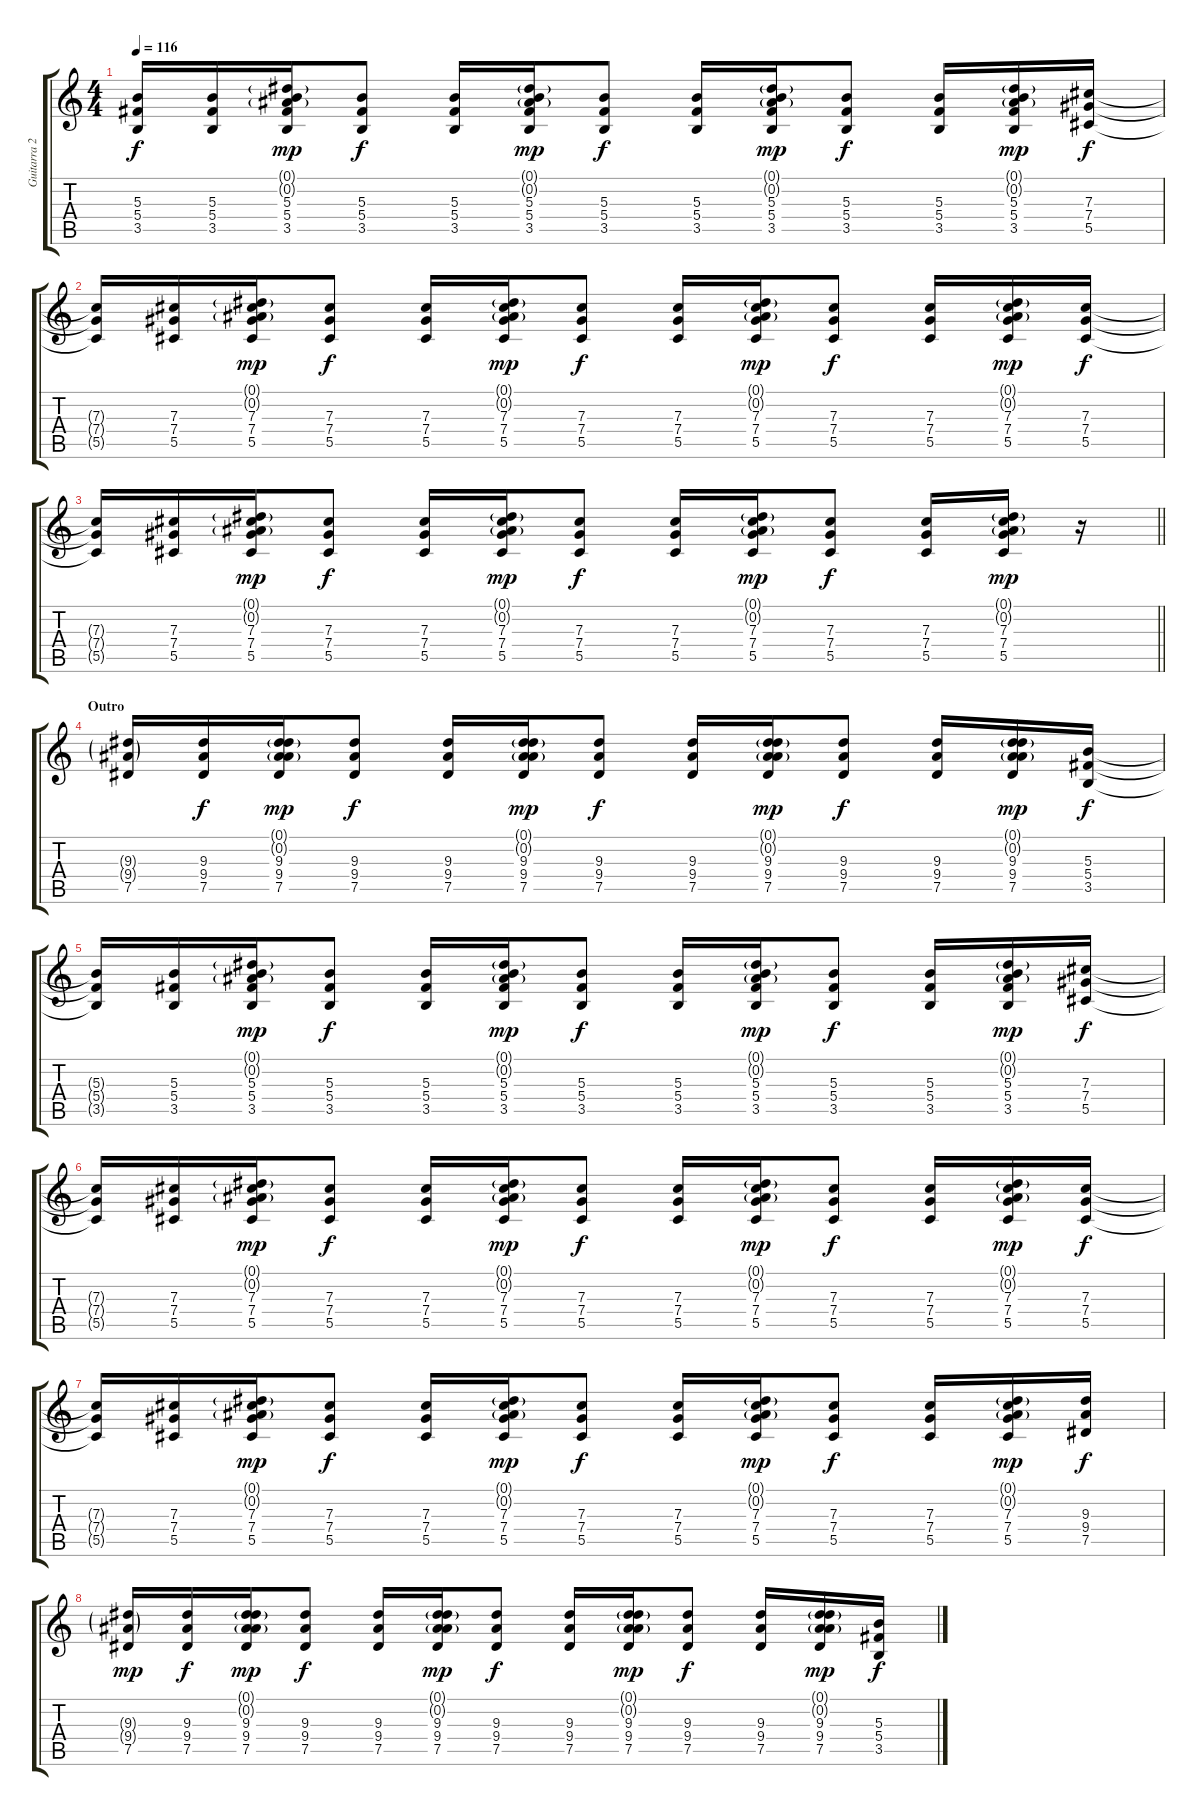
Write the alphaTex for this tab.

\track ("Guitarra 2" "Guitarra 2") {instrument distortionguitar}
\staff {score tabs}
\tuning (Eb4 Bb3 Gb3 Db3 Ab2 Eb2) {hide}
\ts (4 4)
\tempo 116
\clef g2
\ks c
(5.3{t} 5.4{t} 3.5{t}).16{dy f} (5.3 5.4 3.5).16 (0.1{g} 0.2{g} 5.3 5.4 3.5).16{dy mp} (5.3 5.4 3.5).8{dy f} (5.3 5.4 3.5).16 (0.1{g} 0.2{g} 5.3 5.4 3.5).16{dy mp} (5.3 5.4 3.5).8{dy f} (5.3 5.4 3.5).16 (0.1{g} 0.2{g} 5.3 5.4 3.5).16{dy mp} (5.3 5.4 3.5).8{dy f} (5.3 5.4 3.5).16 (0.1{g} 0.2{g} 5.3 5.4 3.5).16{dy mp} (7.3 7.4 5.5).16{dy f} |
(7.3{t} 7.4{t} 5.5{t}).16 (7.3 7.4 5.5).16 (0.1{g} 0.2{g} 7.3 7.4 5.5).16{dy mp} (7.3 7.4 5.5).8{dy f} (7.3 7.4 5.5).16 (0.1{g} 0.2{g} 7.3 7.4 5.5).16{dy mp} (7.3 7.4 5.5).8{dy f} (7.3 7.4 5.5).16 (0.1{g} 0.2{g} 7.3 7.4 5.5).16{dy mp} (7.3 7.4 5.5).8{dy f} (7.3 7.4 5.5).16 (0.1{g} 0.2{g} 7.3 7.4 5.5).16{dy mp} (7.3 7.4 5.5).16{dy f} |
\barLineRight lightlight
(7.3{t} 7.4{t} 5.5{t}).16 (7.3 7.4 5.5).16 (0.1{g} 0.2{g} 7.3 7.4 5.5).16{dy mp} (7.3 7.4 5.5).8{dy f} (7.3 7.4 5.5).16 (0.1{g} 0.2{g} 7.3 7.4 5.5).16{dy mp} (7.3 7.4 5.5).8{dy f} (7.3 7.4 5.5).16 (0.1{g} 0.2{g} 7.3 7.4 5.5).16{dy mp} (7.3 7.4 5.5).8{dy f} (7.3 7.4 5.5).16 (0.1{g} 0.2{g} 7.3 7.4 5.5).16{dy mp} r.16 |
\section ("" "Outro")
(9.3{g} 9.4{g} 7.5).16 (9.3 9.4 7.5).16{dy f} (0.1{g} 0.2{g} 9.3 9.4 7.5).16{dy mp} (9.3 9.4 7.5).8{dy f} (9.3 9.4 7.5).16 (0.1{g} 0.2{g} 9.3 9.4 7.5).16{dy mp} (9.3 9.4 7.5).8{dy f} (9.3 9.4 7.5).16 (0.1{g} 0.2{g} 9.3 9.4 7.5).16{dy mp} (9.3 9.4 7.5).8{dy f} (9.3 9.4 7.5).16 (0.1{g} 0.2{g} 9.3 9.4 7.5).16{dy mp} (5.3 5.4 3.5).16{dy f} |
(5.3{t} 5.4{t} 3.5{t}).16 (5.3 5.4 3.5).16 (0.1{g} 0.2{g} 5.3 5.4 3.5).16{dy mp} (5.3 5.4 3.5).8{dy f} (5.3 5.4 3.5).16 (0.1{g} 0.2{g} 5.3 5.4 3.5).16{dy mp} (5.3 5.4 3.5).8{dy f} (5.3 5.4 3.5).16 (0.1{g} 0.2{g} 5.3 5.4 3.5).16{dy mp} (5.3 5.4 3.5).8{dy f} (5.3 5.4 3.5).16 (0.1{g} 0.2{g} 5.3 5.4 3.5).16{dy mp} (7.3 7.4 5.5).16{dy f} |
(7.3{t} 7.4{t} 5.5{t}).16 (7.3 7.4 5.5).16 (0.1{g} 0.2{g} 7.3 7.4 5.5).16{dy mp} (7.3 7.4 5.5).8{dy f} (7.3 7.4 5.5).16 (0.1{g} 0.2{g} 7.3 7.4 5.5).16{dy mp} (7.3 7.4 5.5).8{dy f} (7.3 7.4 5.5).16 (0.1{g} 0.2{g} 7.3 7.4 5.5).16{dy mp} (7.3 7.4 5.5).8{dy f} (7.3 7.4 5.5).16 (0.1{g} 0.2{g} 7.3 7.4 5.5).16{dy mp} (7.3 7.4 5.5).16{dy f} |
(7.3{t} 7.4{t} 5.5{t}).16 (7.3 7.4 5.5).16 (0.1{g} 0.2{g} 7.3 7.4 5.5).16{dy mp} (7.3 7.4 5.5).8{dy f} (7.3 7.4 5.5).16 (0.1{g} 0.2{g} 7.3 7.4 5.5).16{dy mp} (7.3 7.4 5.5).8{dy f} (7.3 7.4 5.5).16 (0.1{g} 0.2{g} 7.3 7.4 5.5).16{dy mp} (7.3 7.4 5.5).8{dy f} (7.3 7.4 5.5).16 (0.1{g} 0.2{g} 7.3 7.4 5.5).16{dy mp} (9.3 9.4 7.5).16{dy f} |
(9.3{g} 9.4{g} 7.5).16{dy mp} (9.3 9.4 7.5).16{dy f} (0.1{g} 0.2{g} 9.3 9.4 7.5).16{dy mp} (9.3 9.4 7.5).8{dy f} (9.3 9.4 7.5).16 (0.1{g} 0.2{g} 9.3 9.4 7.5).16{dy mp} (9.3 9.4 7.5).8{dy f} (9.3 9.4 7.5).16 (0.1{g} 0.2{g} 9.3 9.4 7.5).16{dy mp} (9.3 9.4 7.5).8{dy f} (9.3 9.4 7.5).16 (0.1{g} 0.2{g} 9.3 9.4 7.5).16{dy mp} (5.3 5.4 3.5).16{dy f}
